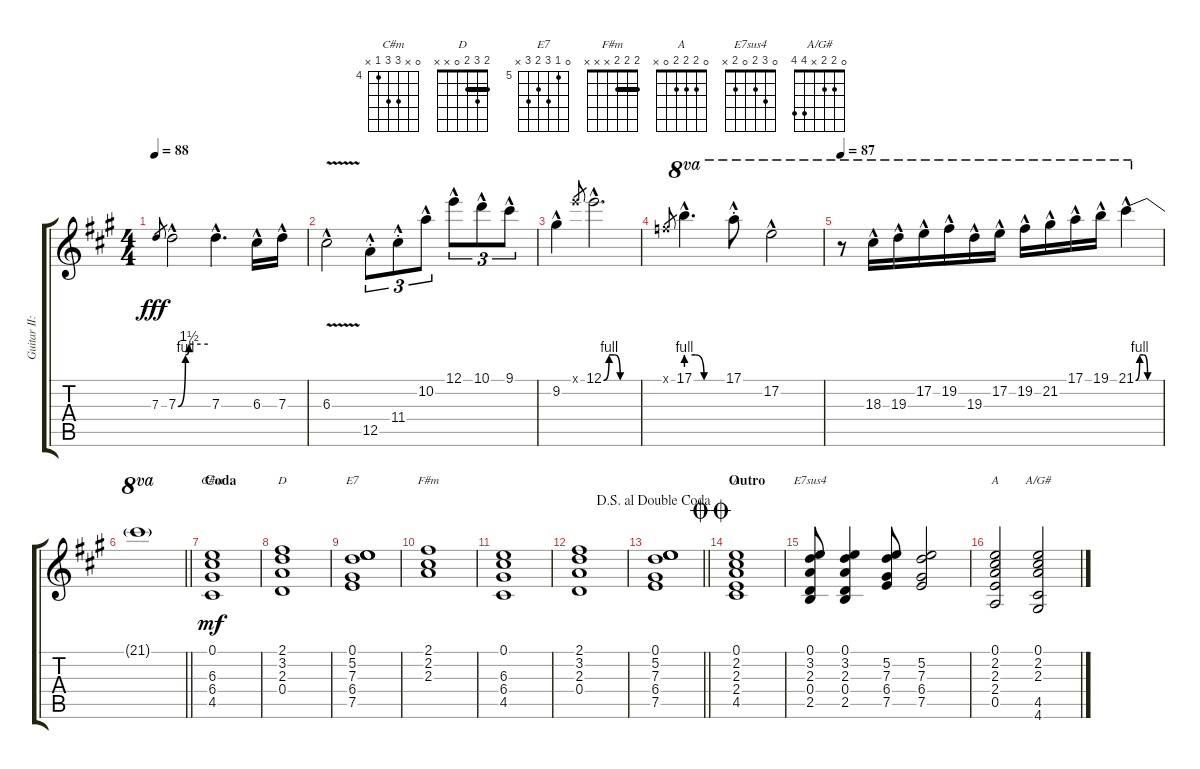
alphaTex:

\track ("Guitar II: Jake" "Guitar II:") {instrument electricguitarclean}
\staff {score tabs}
\tuning (E4 B3 G3 D3 A2 E2) {hide}
\chord ("C#m" 0 x 6 6 4 x) {firstfret 4}
\chord ("D" 2 3 2 0 x x) {barre 2}
\chord ("E7" 0 5 7 6 7 x) {firstfret 5}
\chord ("F#m" 2 2 2 x x x) {barre 2}
\chord ("A" 0 2 2 2 4 x)
\chord ("E7sus4" 0 3 2 0 2 x)
\chord ("A" 0 2 2 2 0 x)
\chord ("A/G#" 0 2 2 x 4 4)
\ts (4 4)
\tempo 88
\clef g2
\ks a
7.3.8{gr dy fff} 7.3{be (custom 0 0 15 4 22 6 60 6) hac}.2 7.3{hac}.4{d} 6.3{hac}.16 7.3{hac}.16 |
6.3{v hac}.2 12.5{hac st}.8{tu (3 2)} 11.4{hac st}.8{tu (3 2)} 10.2{hac}.8{tu (3 2)} 12.1{hac}.8{tu (3 2)} 10.1{hac}.8{tu (3 2)} 9.1{hac}.8{tu (3 2)} |
9.2{hac}.4 12.1{x}.8{gr} 12.1{be (custom 0 0 10 4 20 4 30 0 60 0) hac}.2{d} |
1.1{x}.8{gr} 17.1{be (custom 0 4 15 4 30 0 60 0) hac}.4{d ot 8va} 17.1{hac st}.8{ot 8va} 17.2{hac}.2{ot 8va} |
\tempo 87
r.8{ot 8va} 18.3{hac}.16{ot 8va} 19.3{hac}.16{ot 8va beam merge} 17.2{hac}.16{ot 8va} 19.2{hac}.16{ot 8va} 19.3{hac}.16{ot 8va} 17.2{hac}.16{ot 8va} 19.2{hac}.16{ot 8va} 21.2{hac}.16{ot 8va} 17.1{hac}.16{ot 8va} 19.1{hac}.16{ot 8va} 21.1{be (custom 0 0 10 4 20 4 30 0 60 0) hac}.4{ot 8va} |
\barLineRight lightlight
21.1{t}.1{ot 8va} |
\section ("" "Coda")
(0.1 6.3 6.4 4.5).1{ch "C#m" dy mf volume 13 balance 8 instrument electricguitarclean} |
(2.1 3.2 2.3 0.4).1{ch "D"} |
(0.1 5.2 7.3 6.4 7.5).1{ch "E7"} |
(2.1 2.2 2.3).1{ch "F#m"} |
(0.1 6.3 6.4 4.5).1 |
(2.1 3.2 2.3 0.4).1 |
\jump dalsegnoaldoublecoda
\barLineRight lightlight
(0.1 5.2 7.3 6.4 7.5).1 |
\section ("" "Outro")
\jump doublecoda
(0.1 2.2 2.3 2.4 4.5).1{ch "A"} |
(0.1 3.2 2.3 0.4 2.5).8{ch "E7sus4"} (0.1 3.2 2.3 0.4 2.5).4 (5.2 7.3 6.4 7.5).8 (5.2 7.3 6.4 7.5).2 |
(0.1 2.2 2.3 2.4 0.5).2{ch "A"} (0.1 2.2 2.3 4.5 4.6).2{ch "A/G#"}
